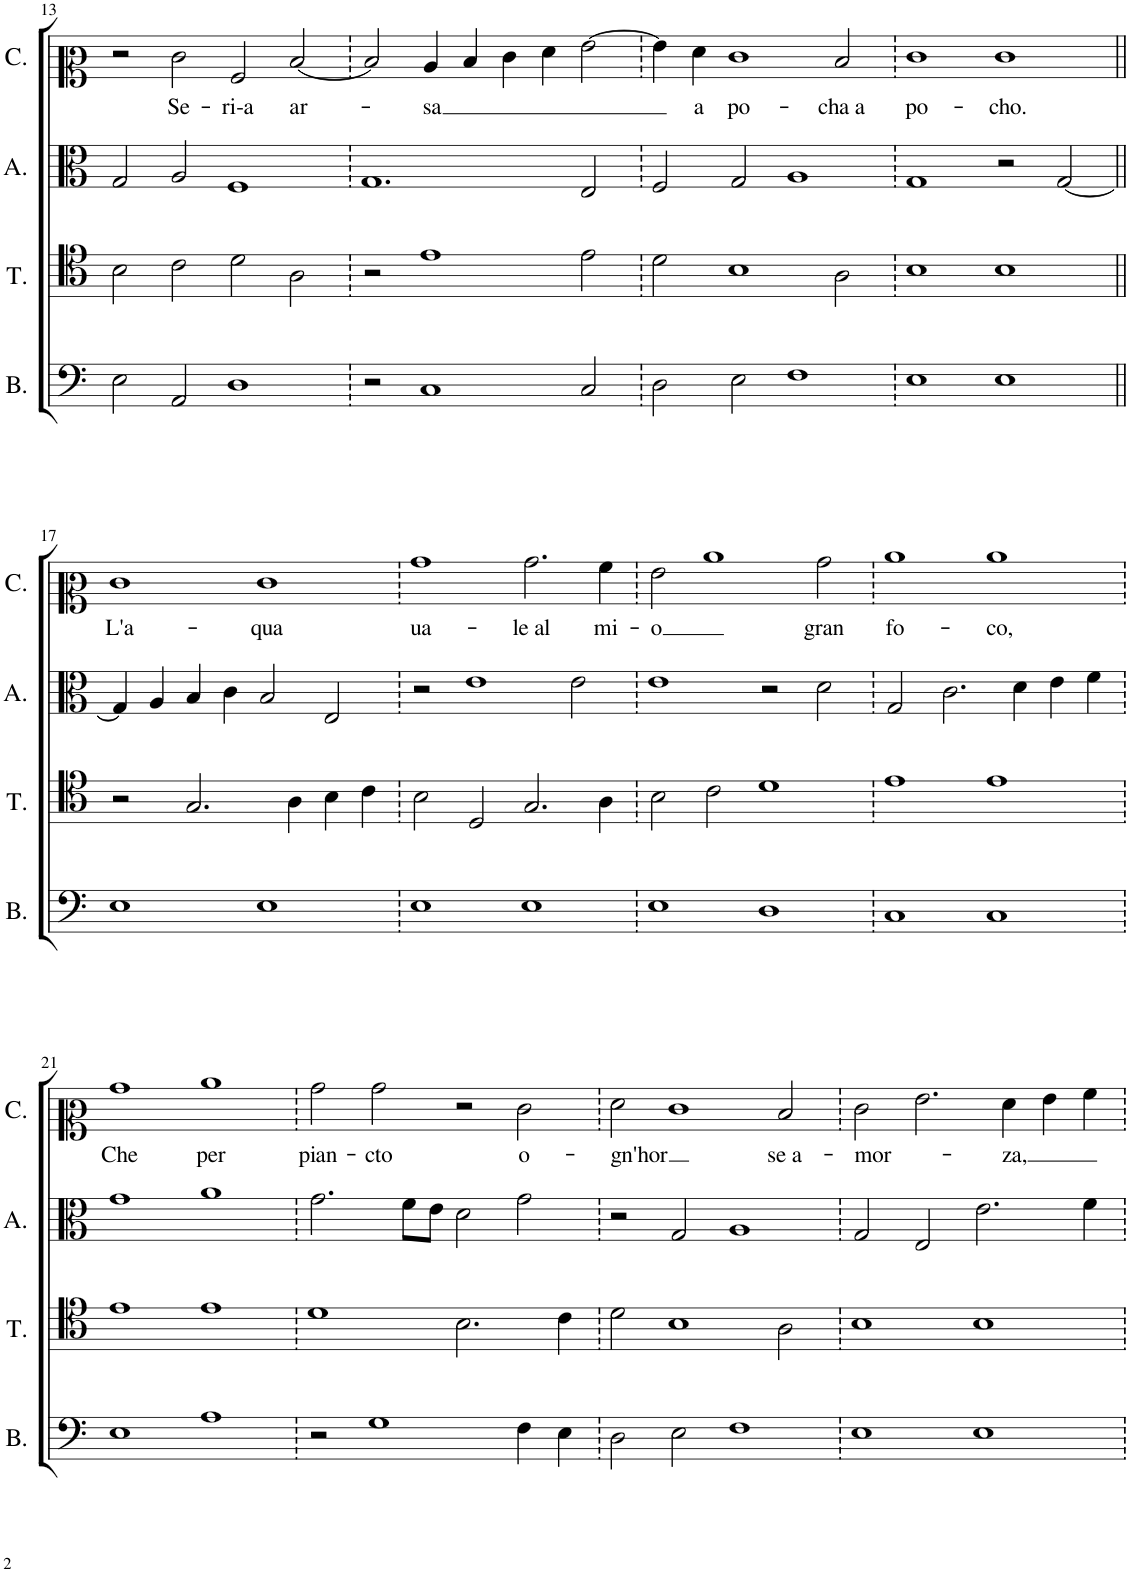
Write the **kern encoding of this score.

**kern	**kern	**kern	**kern	**text
*part4	*part3	*part2	*part1	*part1
*staff4	*staff3	*staff2	*staff1	*staff1
*I"Bassus	*I"Tenor	*I"Altus	*I"Cantus	*
*I'B.	*I'T.	*I'A.	*I'C.	*
!!LO:PB:g=z
*clefF4	*clefC4	*clefC3	*clefC2	*
*k[]	*k[]	*k[]	*k[]	*
*M8/4	*M8/4	*M8/4	*M8/4	*
=13	=13	=13	=13	=13
2E\	2B\	2G/	2r	.
!	!	!	!	!LO:LY:b
2AA/	2c\	2A/	2e\	Se-
!	!	!	!	!LO:LY:b
1D	2d\	1F	2A/	-ri-a
!	!	!	!	!LO:LY:b
.	2A\	.	[2d/	ar-
=14	=14	=14	=14	=14
2r	2r	1.G	2d/]	.
!	!	!	!	!LO:LY:b
1C	1e	.	4c/	-sa
.	.	.	4d/	.
.	.	.	4e\	.
.	.	.	4f\	.
2C/	2e\	2E/	[2g\	.
=15	=15	=15	=15	=15
2D\	2d\	2F/	4g\]	.
!	!	!	!	!LO:LY:b
.	.	.	4f\	a
!	!	!	!	!LO:LY:b
2E\	1B	2G/	1e	po-
1F	.	1A	.	.
!	!	!	!	!LO:LY:b
.	2A\	.	2d/	-cha a
=16	=16	=16	=16	=16
!	!	!	!	!LO:LY:b
1E	1B	1G	1e	po-
!	!	!	!	!LO:LY:b
1E	1B	2r	1e	-cho.
.	.	[2G/	.	.
!!LO:LB:g=z
=17||	=17||	=17||	=17||	=17||
!	!	!	!	!LO:LY:b
1E	2r	4G/]	1e	L'a-
.	.	4A/	.	.
.	2.G/	4B/	.	.
.	.	4c\	.	.
!	!	!	!	!LO:LY:b
1E	.	2B/	1e	-qua
.	4A\	.	.	.
.	4B\	2E/	.	.
.	4c\	.	.	.
=18	=18	=18	=18	=18
!	!	!	!	!LO:LY:b
1E	2B\	2r	1b	ua-
.	2D/	1e	.	.
!	!	!	!	!LO:LY:b
1E	2.G/	.	2.b\	-le al
.	.	2e\	.	.
!	!	!	!	!LO:LY:b
.	4A\	.	4a\	mi-
=19	=19	=19	=19	=19
!	!	!	!	!LO:LY:b
1E	2B\	1e	2g\	-o
.	2c\	.	1cc	.
1D	1d	2r	.	.
!	!	!	!	!LO:LY:b
.	.	2d\	2b\	gran
=20	=20	=20	=20	=20
!	!	!	!	!LO:LY:b
1C	1e	2G/	1cc	fo-
.	.	2.c\	.	.
!	!	!	!	!LO:LY:b
1C	1e	.	1cc	-co,
.	.	4d\	.	.
.	.	4e\	.	.
.	.	4f\	.	.
!!LO:LB:g=z
=21	=21	=21	=21	=21
!	!	!	!	!LO:LY:b
1E	1e	1g	1b	Che
!	!	!	!	!LO:LY:b
1A	1e	1a	1cc	per
=22	=22	=22	=22	=22
!	!	!	!	!LO:LY:b
2r	1d	2.g\	2b\	pian-
!	!	!	!	!LO:LY:b
1G	.	.	2b\	-cto
.	.	8f\L	.	.
.	.	8e\J	.	.
.	2.B\	2d\	2r	.
!	!	!	!	!LO:LY:b
4F\	.	2g\	2e\	o-
4E\	4c\	.	.	.
=23	=23	=23	=23	=23
!	!	!	!	!LO:LY:b
2D\	2d\	2r	2f\	-gn'hor
2E\	1B	2G/	1e	.
1F	.	1A	.	.
!	!	!	!	!LO:LY:b
.	2A\	.	2d/	se a-
=24	=24	=24	=24	=24
!	!	!	!	!LO:LY:b
1E	1B	2G/	2e\	-mor-
.	.	2E/	2.g\	.
1E	1B	2.e\	.	.
!	!	!	!	!LO:LY:b
.	.	.	4f\	-za,
.	.	.	4g\	.
.	.	4f\	4a\	.
=	=	=	=	=
*-	*-	*-	*-	*-
